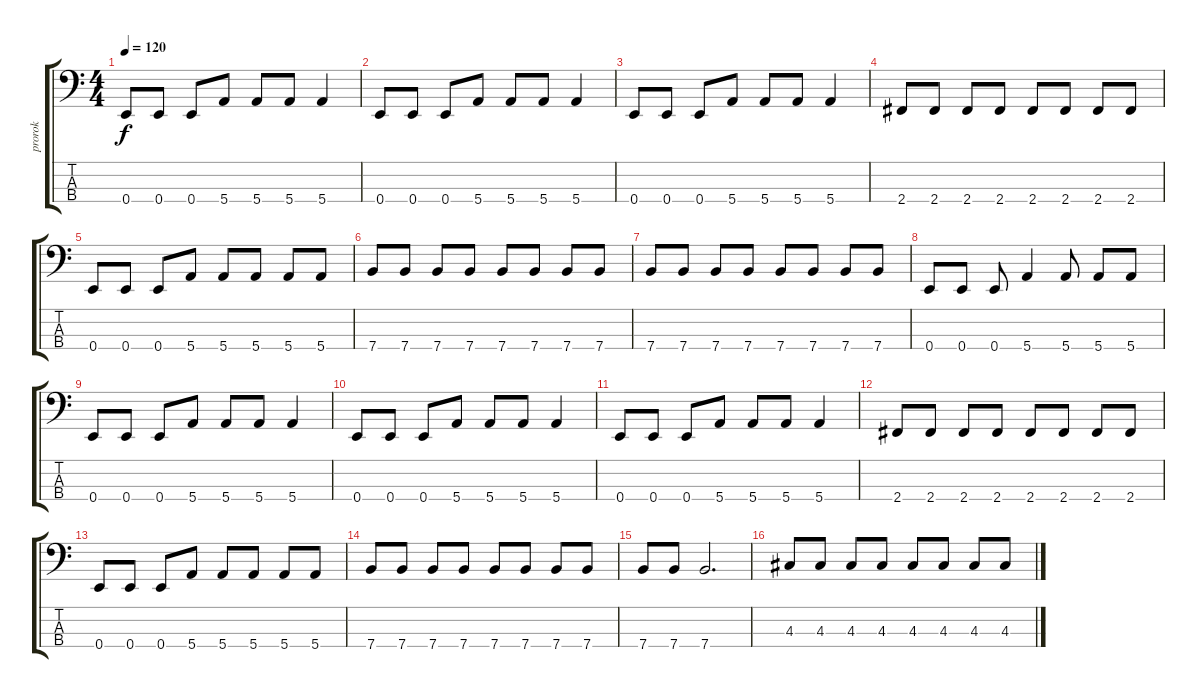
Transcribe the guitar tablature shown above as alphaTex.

\track ("prorok" "prorok") {instrument electricbassfinger}
\staff {score tabs}
\tuning (G2 D2 A1 E1) {hide}
\ts (4 4)
\tempo 120
\clef f4
\ks c
0.4.8{dy f} 0.4.8 0.4.8 5.4.8 5.4.8 5.4.8 5.4.4 |
0.4.8 0.4.8 0.4.8 5.4.8 5.4.8 5.4.8 5.4.4 |
0.4.8 0.4.8 0.4.8 5.4.8 5.4.8 5.4.8 5.4.4 |
2.4.8 2.4.8 2.4.8 2.4.8 2.4.8 2.4.8 2.4.8 2.4.8 |
0.4.8 0.4.8 0.4.8 5.4.8 5.4.8 5.4.8 5.4.8 5.4.8 |
7.4.8 7.4.8 7.4.8 7.4.8 7.4.8 7.4.8 7.4.8 7.4.8 |
7.4.8 7.4.8 7.4.8 7.4.8 7.4.8 7.4.8 7.4.8 7.4.8 |
0.4.8 0.4.8 0.4.8 5.4.4 5.4.8 5.4.8 5.4.8 |
0.4.8 0.4.8 0.4.8 5.4.8 5.4.8 5.4.8 5.4.4 |
0.4.8 0.4.8 0.4.8 5.4.8 5.4.8 5.4.8 5.4.4 |
0.4.8 0.4.8 0.4.8 5.4.8 5.4.8 5.4.8 5.4.4 |
2.4.8 2.4.8 2.4.8 2.4.8 2.4.8 2.4.8 2.4.8 2.4.8 |
0.4.8 0.4.8 0.4.8 5.4.8 5.4.8 5.4.8 5.4.8 5.4.8 |
7.4.8 7.4.8 7.4.8 7.4.8 7.4.8 7.4.8 7.4.8 7.4.8 |
7.4.8 7.4.8 7.4.2{d} |
4.3.8 4.3.8 4.3.8 4.3.8 4.3.8 4.3.8 4.3.8 4.3.8
